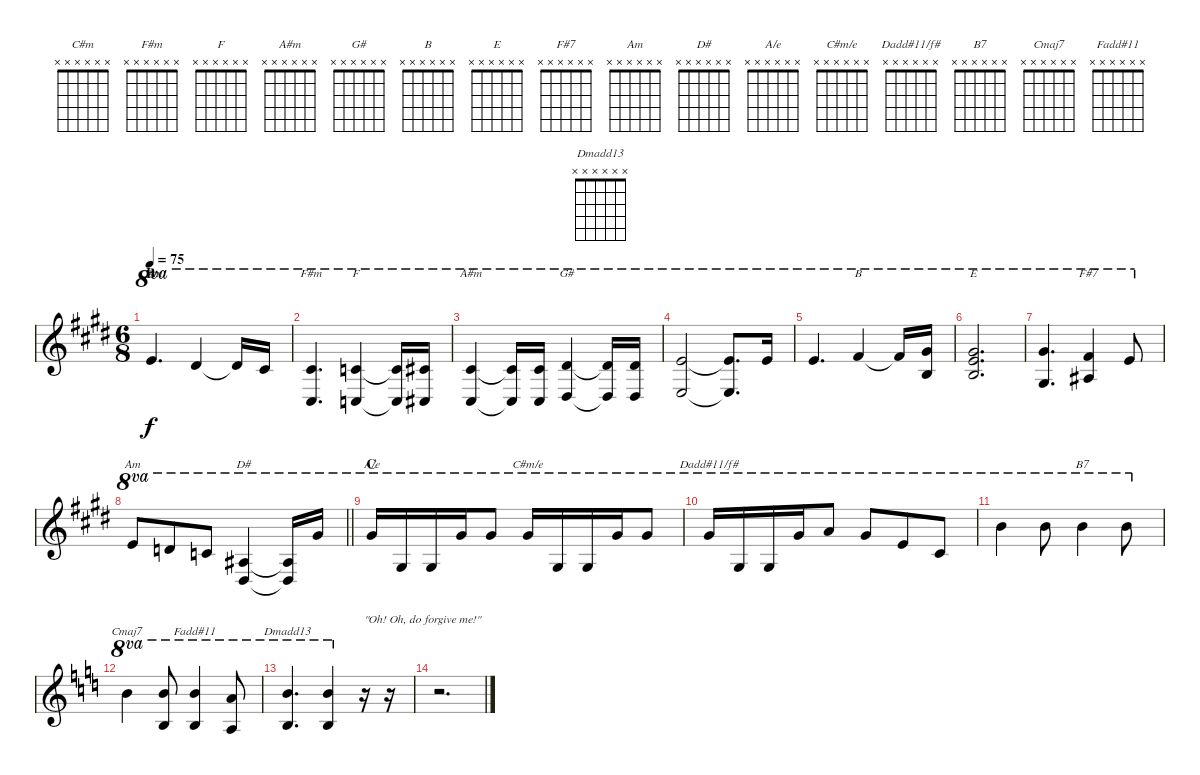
\track "" {instrument acousticgrandpiano}
\staff {score}
\tuning (E4 B3 G3 D3 A2 E2) {hide}
\chord ("C#m" x x x x x x)
\chord ("F#m" x x x x x x)
\chord ("F" x x x x x x)
\chord ("A#m" x x x x x x)
\chord ("G#" x x x x x x)
\chord ("B" x x x x x x)
\chord ("E" x x x x x x)
\chord ("F#7" x x x x x x)
\chord ("Am" x x x x x x)
\chord ("D#" x x x x x x)
\chord ("A/e" x x x x x x)
\chord ("C#m/e" x x x x x x)
\chord ("Dadd#11/f#" x x x x x x)
\chord ("B7" x x x x x x)
\chord ("Cmaj7" x x x x x x)
\chord ("Fadd#11" x x x x x x)
\chord ("Dmadd13" x x x x x x)
\ts (6 8)
\section ("" "B")
\tempo 75
\clef g2
\ks c#minor
12.1.4{d ch "C#m" ot 8va dy f} 11.1.4{ot 8va} 11.1{t}.16{ot 8va} 9.1.16{ot 8va} |
(9.1 6.3).4{d ch "F#m" ot 8va} (8.1 5.3).4{ch "F" ot 8va} (8.1{t} 5.3{t}).16{ot 8va} (9.1 6.3).16{ot 8va} |
(9.1 6.3).4{ch "A#m" ot 8va} (9.1{t} 6.3{t}).16{ot 8va} (9.1 6.3).16{ot 8va} (11.1 8.3).4{ch "G#" ot 8va} (11.1{t} 8.3{t}).16{ot 8va} (11.1 8.3).16{ot 8va} |
(12.1 9.3).2{ot 8va} (12.1{t} 9.3{t}).8{d ot 8va} 12.1.16{ot 8va} |
12.1.4{d ot 8va} 14.1.4{ch "B" ot 8va} 14.1{t}.16{ot 8va} (16.1 16.3).16{ot 8va} |
(16.1 17.2 16.3).2{d ch "E" ot 8va} |
(16.1 13.3).4{d ot 8va} (14.1 15.3).4{ch "F#7" ot 8va} 12.1.8{ot 8va} |
\barLineRight lightlight
12.1.8{ch "Am" ot 8va} 10.1.8{ot 8va} 13.2.8{ot 8va} (11.2 8.3).4{ch "D#" ot 8va} (11.2{t} 8.3{t}).16{ot 8va} 16.1.16{ot 8va} |
\section ("" "C")
16.1.16{ch "A/e" ot 8va} 13.3.16{ot 8va} 13.3.16{ot 8va} 16.1.16{ot 8va} 16.1.8{ot 8va} 16.1.16{ch "C#m/e" ot 8va} 13.3.16{ot 8va} 13.3.16{ot 8va} 16.1.16{ot 8va} 16.1.8{ot 8va} |
16.1.16{ch "Dadd#11/f#" ot 8va} 13.3.16{ot 8va} 13.3.16{ot 8va} 16.1.16{ot 8va} 17.1.8{ot 8va} 16.1.8{ot 8va} 17.2.8{ot 8va} 18.3.8{ot 8va} |
19.1.4{ot 8va} 19.1.8{ot 8va} 19.1.4{ch "B7" ot 8va} 19.1.8{ot 8va} |
\ks c
19.1.4{ch "Cmaj7" ot 8va} (19.1 16.3).8{ot 8va} (19.1 16.3).4{ch "Fadd#11" ot 8va} (17.1 14.3).8{ot 8va} |
(19.1 16.3).4{d ch "Dmadd13" ot 8va} (19.1 16.3).4{ot 8va} r.16{txt "\"Oh! Oh, do forgive me!\""} r.16 |
r.2{d}
